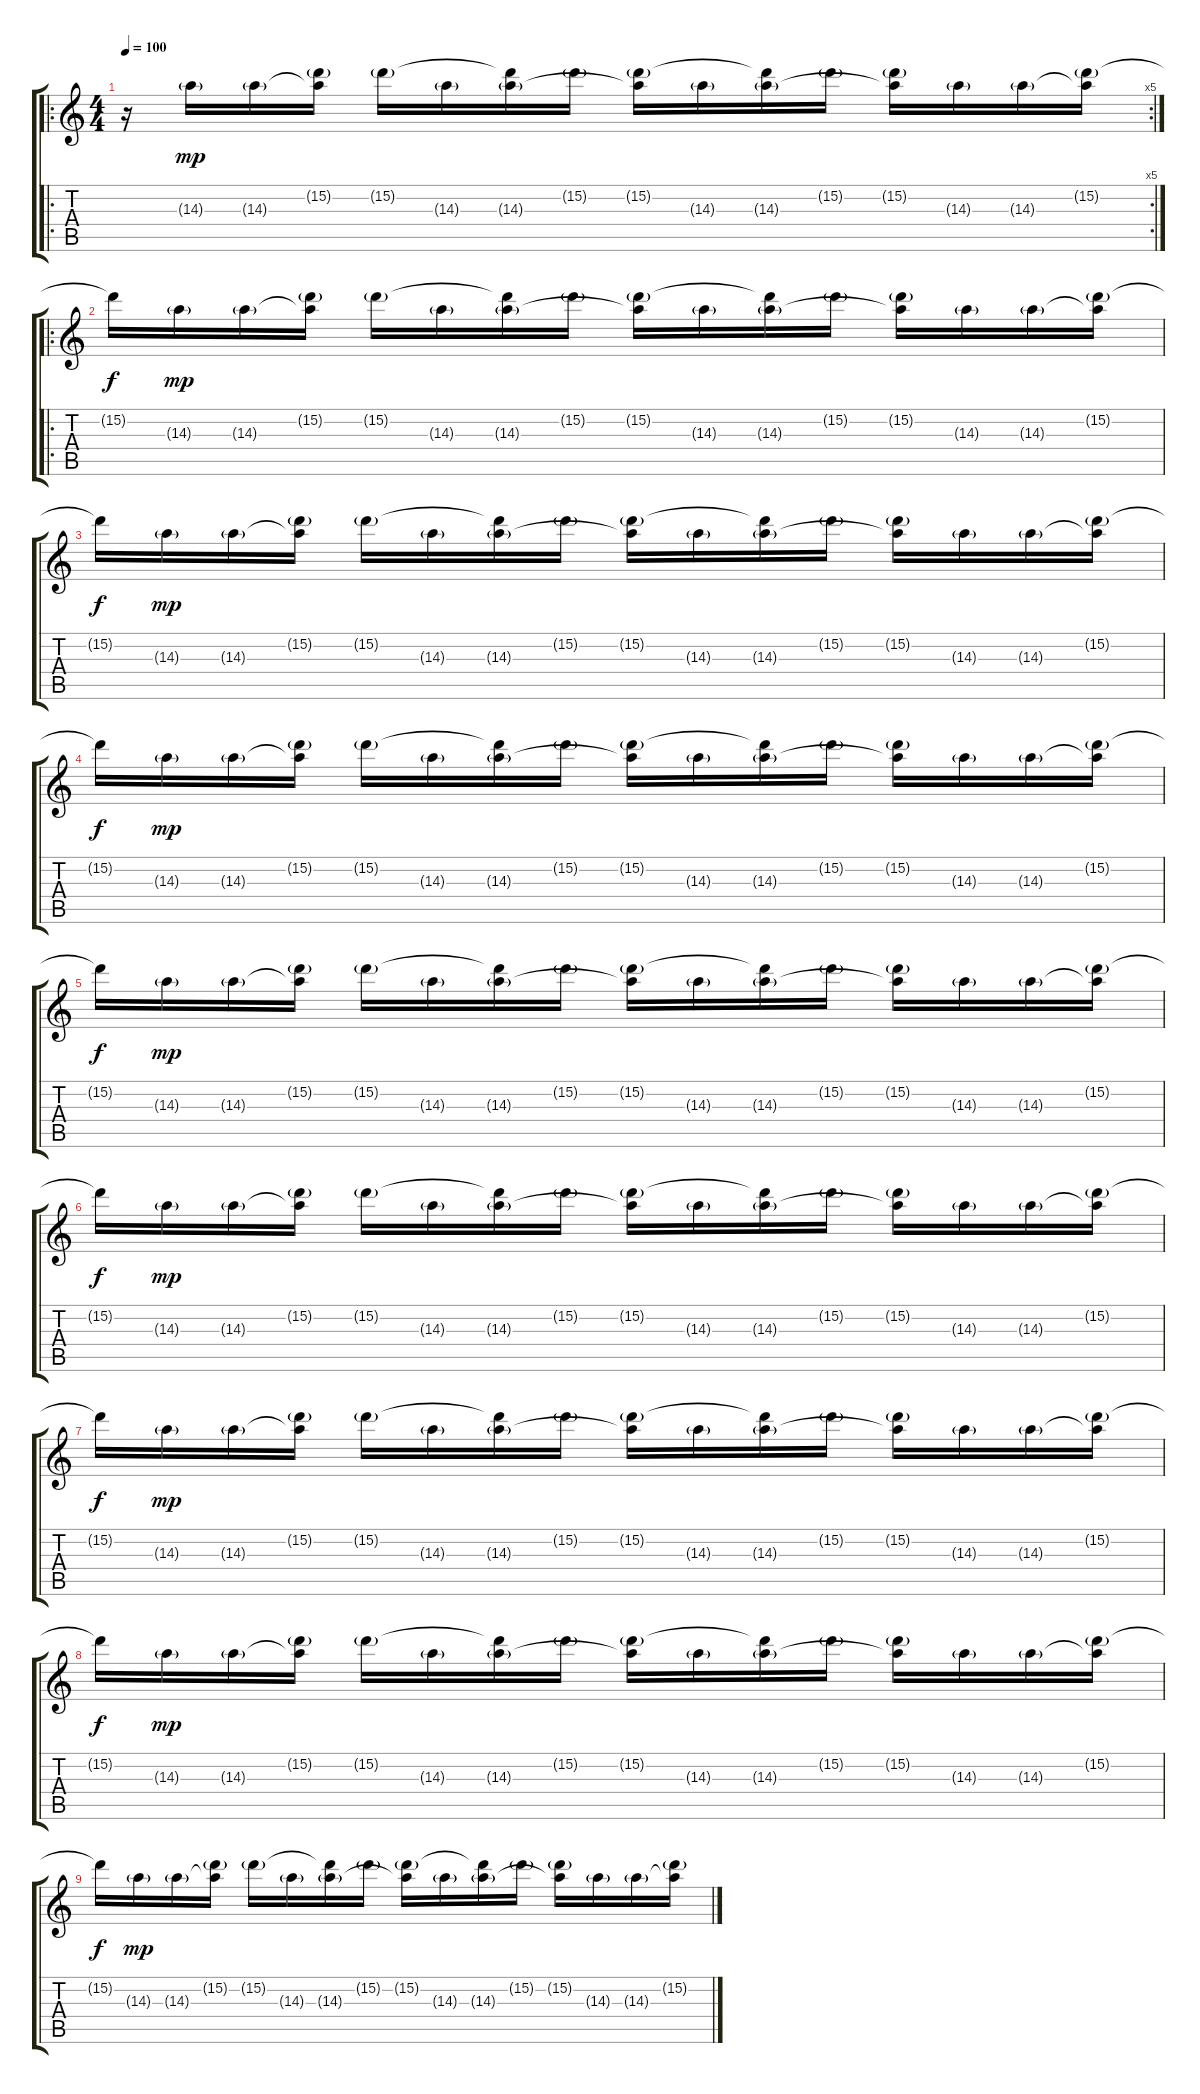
\track "" {instrument overdrivenguitar}
\staff {score tabs}
\tuning (E4 B3 G3 D3 A2 D2) {hide}
\ro
\rc 5
\ts (4 4)
\tempo 100
\clef g2
\ks c
r.16{dy mp instrument overdrivenguitar} 14.3{g}.16 14.3{g}.16 (15.2{g} 14.3{t}).16 15.2{g}.16 14.3{g}.16 (15.2{t} 14.3{g}).16 15.2{g}.16 (15.2{g} 14.3{t}).16 14.3{g}.16 (15.2{t} 14.3{g}).16 15.2{g}.16 (15.2{g} 14.3{t}).16 14.3{g}.16 14.3{g}.16 (15.2{g} 14.3{t}).16 |
\ro
15.2{t}.16{dy f} 14.3{g}.16{dy mp} 14.3{g}.16 (15.2{g} 14.3{t}).16 15.2{g}.16 14.3{g}.16 (15.2{t} 14.3{g}).16 15.2{g}.16 (15.2{g} 14.3{t}).16 14.3{g}.16 (15.2{t} 14.3{g}).16 15.2{g}.16 (15.2{g} 14.3{t}).16 14.3{g}.16 14.3{g}.16 (15.2{g} 14.3{t}).16 |
15.2{t}.16{dy f} 14.3{g}.16{dy mp} 14.3{g}.16 (15.2{g} 14.3{t}).16 15.2{g}.16 14.3{g}.16 (15.2{t} 14.3{g}).16 15.2{g}.16 (15.2{g} 14.3{t}).16 14.3{g}.16 (15.2{t} 14.3{g}).16 15.2{g}.16 (15.2{g} 14.3{t}).16 14.3{g}.16 14.3{g}.16 (15.2{g} 14.3{t}).16 |
15.2{t}.16{dy f} 14.3{g}.16{dy mp} 14.3{g}.16 (15.2{g} 14.3{t}).16 15.2{g}.16 14.3{g}.16 (15.2{t} 14.3{g}).16 15.2{g}.16 (15.2{g} 14.3{t}).16 14.3{g}.16 (15.2{t} 14.3{g}).16 15.2{g}.16 (15.2{g} 14.3{t}).16 14.3{g}.16 14.3{g}.16 (15.2{g} 14.3{t}).16 |
15.2{t}.16{dy f} 14.3{g}.16{dy mp} 14.3{g}.16 (15.2{g} 14.3{t}).16 15.2{g}.16 14.3{g}.16 (15.2{t} 14.3{g}).16 15.2{g}.16 (15.2{g} 14.3{t}).16 14.3{g}.16 (15.2{t} 14.3{g}).16 15.2{g}.16 (15.2{g} 14.3{t}).16 14.3{g}.16 14.3{g}.16 (15.2{g} 14.3{t}).16 |
15.2{t}.16{dy f} 14.3{g}.16{dy mp} 14.3{g}.16 (15.2{g} 14.3{t}).16 15.2{g}.16 14.3{g}.16 (15.2{t} 14.3{g}).16 15.2{g}.16 (15.2{g} 14.3{t}).16 14.3{g}.16 (15.2{t} 14.3{g}).16 15.2{g}.16 (15.2{g} 14.3{t}).16 14.3{g}.16 14.3{g}.16 (15.2{g} 14.3{t}).16 |
15.2{t}.16{dy f} 14.3{g}.16{dy mp} 14.3{g}.16 (15.2{g} 14.3{t}).16 15.2{g}.16 14.3{g}.16 (15.2{t} 14.3{g}).16 15.2{g}.16 (15.2{g} 14.3{t}).16 14.3{g}.16 (15.2{t} 14.3{g}).16 15.2{g}.16 (15.2{g} 14.3{t}).16 14.3{g}.16 14.3{g}.16 (15.2{g} 14.3{t}).16 |
15.2{t}.16{dy f} 14.3{g}.16{dy mp} 14.3{g}.16 (15.2{g} 14.3{t}).16 15.2{g}.16 14.3{g}.16 (15.2{t} 14.3{g}).16 15.2{g}.16 (15.2{g} 14.3{t}).16 14.3{g}.16 (15.2{t} 14.3{g}).16 15.2{g}.16 (15.2{g} 14.3{t}).16 14.3{g}.16 14.3{g}.16 (15.2{g} 14.3{t}).16 |
15.2{t}.16{dy f} 14.3{g}.16{dy mp} 14.3{g}.16 (15.2{g} 14.3{t}).16 15.2{g}.16 14.3{g}.16 (15.2{t} 14.3{g}).16 15.2{g}.16 (15.2{g} 14.3{t}).16 14.3{g}.16 (15.2{t} 14.3{g}).16 15.2{g}.16 (15.2{g} 14.3{t}).16 14.3{g}.16 14.3{g}.16 (15.2{g} 14.3{t}).16
